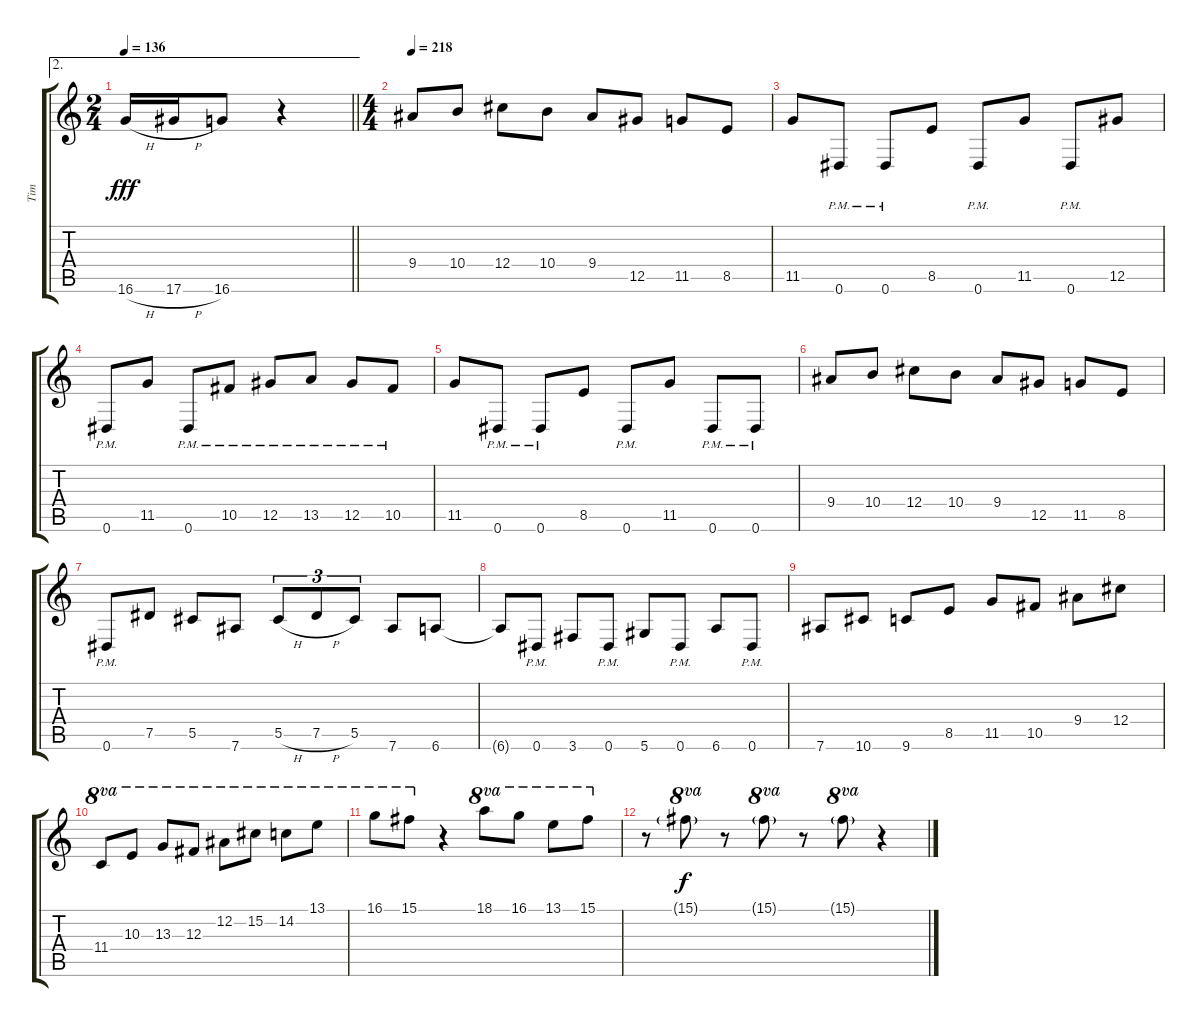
\track ("Tim" "Tim") {instrument overdrivenguitar}
\staff {score tabs}
\tuning (Eb4 Bb3 Gb3 Db3 Ab2 Eb2) {hide}
\ae 2
\ts (2 4)
\tempo 136
\clef g2
\barLineRight lightlight
\ks c
16.6{h}.16{dy fff} 17.6{h}.16 16.6.8 r.4 |
\ts (4 4)
\tempo 218
9.4.8 10.4.8 12.4.8 10.4.8 9.4.8 12.5.8 11.5.8 8.5.8 |
11.5.8 0.6{pm}.8 0.6{pm}.8 8.5.8 0.6{pm}.8 11.5.8 0.6{pm}.8 12.5.8 |
0.6{pm}.8 11.5.8 0.6{pm}.8 10.5{pm}.8 12.5{pm}.8 13.5{pm}.8 12.5{pm}.8 10.5{pm}.8 |
11.5.8 0.6{pm}.8 0.6{pm}.8 8.5.8 0.6{pm}.8 11.5.8 0.6{pm}.8 0.6{pm}.8 |
9.4.8 10.4.8 12.4.8 10.4.8 9.4.8 12.5.8 11.5.8 8.5.8 |
0.6{pm}.8 7.5.8 5.5.8 7.6.8 5.5{h}.8{tu (3 2)} 7.5{h}.8{tu (3 2)} 5.5.8{tu (3 2)} 7.6.8 6.6.8 |
6.6{t}.8 0.6{pm}.8 3.6.8 0.6{pm}.8 5.6.8 0.6{pm}.8 6.6.8 0.6{pm}.8 |
7.6.8 10.6.8 9.6.8 8.5.8 11.5.8 10.5.8 9.4.8 12.4.8 |
11.4.8{ot 8va} 10.3.8{ot 8va} 13.3.8{ot 8va} 12.3.8{ot 8va} 12.2.8{ot 8va} 15.2.8{ot 8va} 14.2.8{ot 8va} 13.1.8{ot 8va} |
16.1.8{ot 8va} 15.1.8{ot 8va} r.4 18.1.8{ot 8va} 16.1.8{ot 8va} 13.1.8{ot 8va} 15.1.8{ot 8va} |
r.8 15.1{g}.8{ot 8va dy f} r.8 15.1{g}.8{ot 8va} r.8 15.1{g}.8{ot 8va} r.4
